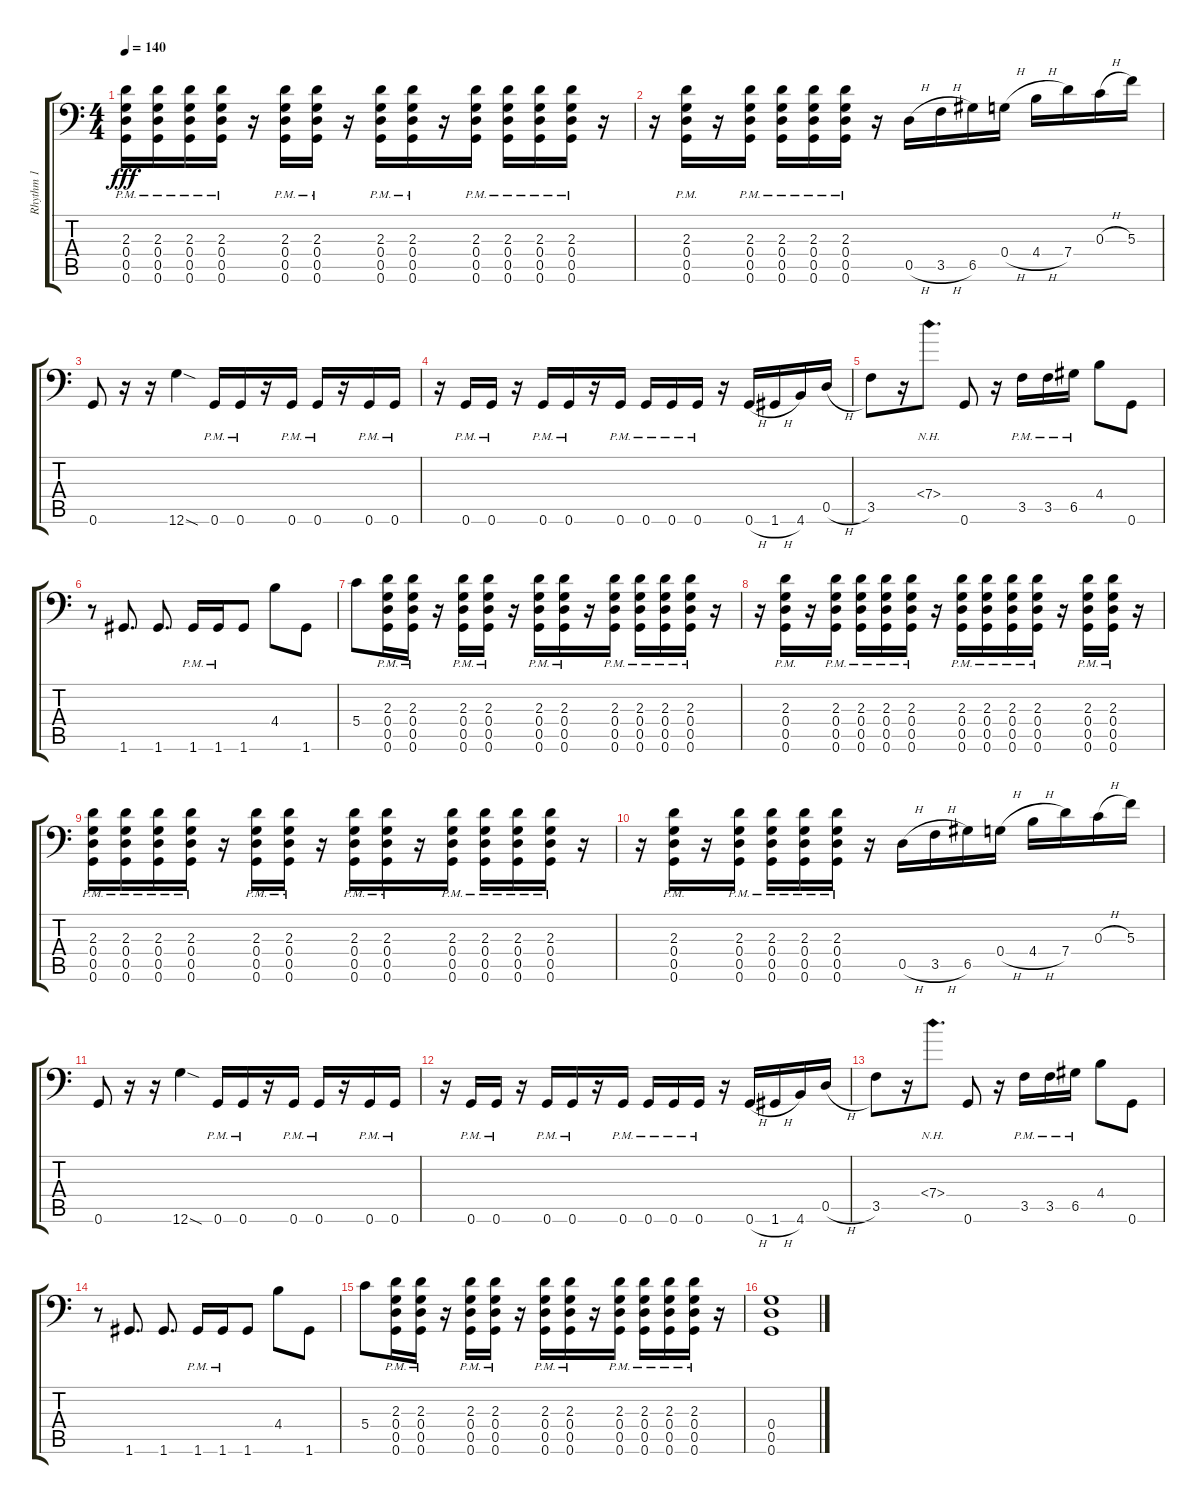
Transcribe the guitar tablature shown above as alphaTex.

\track ("Rhythm 1" "Rhythm 1") {instrument distortionguitar}
\staff {score tabs}
\tuning (A3 E3 C3 G2 D2 G1) {hide}
\ts (4 4)
\tempo 140
\clef f4
\ks c
(2.3{pm} 0.4{pm} 0.5{pm} 0.6{pm}).16{dy fff} (2.3{pm} 0.4{pm} 0.5{pm} 0.6{pm}).16 (2.3{pm} 0.4{pm} 0.5{pm} 0.6{pm}).16 (2.3{pm} 0.4{pm} 0.5{pm} 0.6{pm}).16 r.16 (2.3{pm} 0.4{pm} 0.5{pm} 0.6{pm}).16 (2.3{pm} 0.4{pm} 0.5{pm} 0.6{pm}).16 r.16 (2.3{pm} 0.4{pm} 0.5{pm} 0.6{pm}).16 (2.3{pm} 0.4{pm} 0.5{pm} 0.6{pm}).16 r.16 (2.3{pm} 0.4{pm} 0.5{pm} 0.6{pm}).16 (2.3{pm} 0.4{pm} 0.5{pm} 0.6{pm}).16 (2.3{pm} 0.4{pm} 0.5{pm} 0.6{pm}).16 (2.3{pm} 0.4{pm} 0.5{pm} 0.6{pm}).16 r.16 |
r.16 (2.3{pm} 0.4{pm} 0.5{pm} 0.6).16 r.16 (2.3{pm} 0.4{pm} 0.5{pm} 0.6).16 (2.3{pm} 0.4{pm} 0.5{pm} 0.6).16 (2.3{pm} 0.4{pm} 0.5{pm} 0.6).16 (2.3{pm} 0.4{pm} 0.5{pm} 0.6).16 r.16 0.5{h}.16 3.5{h}.16 6.5.16 0.4{h}.16 4.4{h}.16 7.4.16 0.3{h}.16 5.3.16 |
0.6.8 r.16 r.16 12.6{sod}.4 0.6{pm}.16 0.6{pm}.16 r.16 0.6{pm}.16 0.6{pm}.16 r.16 0.6{pm}.16 0.6{pm}.16 |
r.16 0.6{pm}.16 0.6{pm}.16 r.16 0.6{pm}.16 0.6{pm}.16 r.16 0.6{pm}.16 0.6{pm}.16 0.6{pm}.16 0.6{pm}.16 r.16 0.6{h}.16 1.6{h}.16 4.6.16 0.5{h}.16 |
3.5.8 r.16 7.4{nh}.8{d} 0.6.8 r.16 3.5{pm}.16 3.5{pm}.16 6.5{pm}.16 4.4.8 0.6.8 |
r.8 1.6.8{d} 1.6.8{d} 1.6{pm}.16 1.6{pm}.16 1.6.8 4.4.8 1.6.8 |
5.4.8 (2.3{pm} 0.4{pm} 0.5{pm} 0.6{pm}).16 (2.3{pm} 0.4{pm} 0.5{pm} 0.6{pm}).16 r.16 (2.3{pm} 0.4{pm} 0.5{pm} 0.6{pm}).16 (2.3{pm} 0.4{pm} 0.5{pm} 0.6{pm}).16 r.16 (2.3{pm} 0.4{pm} 0.5{pm} 0.6{pm}).16 (2.3{pm} 0.4{pm} 0.5{pm} 0.6{pm}).16 r.16 (2.3{pm} 0.4{pm} 0.5{pm} 0.6{pm}).16 (2.3{pm} 0.4{pm} 0.5{pm} 0.6{pm}).16 (2.3{pm} 0.4{pm} 0.5{pm} 0.6{pm}).16 (2.3{pm} 0.4{pm} 0.5{pm} 0.6{pm}).16 r.16 |
r.16 (2.3{pm} 0.4{pm} 0.5{pm} 0.6{pm}).16 r.16 (2.3{pm} 0.4{pm} 0.5{pm} 0.6{pm}).16 (2.3{pm} 0.4{pm} 0.5{pm} 0.6{pm}).16 (2.3{pm} 0.4{pm} 0.5{pm} 0.6{pm}).16 (2.3{pm} 0.4{pm} 0.5{pm} 0.6{pm}).16 r.16 (2.3{pm} 0.4{pm} 0.5{pm} 0.6{pm}).16 (2.3{pm} 0.4{pm} 0.5{pm} 0.6{pm}).16 (2.3{pm} 0.4{pm} 0.5{pm} 0.6{pm}).16 (2.3{pm} 0.4{pm} 0.5{pm} 0.6{pm}).16 r.16 (2.3{pm} 0.4{pm} 0.5{pm} 0.6{pm}).16 (2.3{pm} 0.4{pm} 0.5{pm} 0.6{pm}).16 r.16 |
(2.3{pm} 0.4{pm} 0.5{pm} 0.6{pm}).16 (2.3{pm} 0.4{pm} 0.5{pm} 0.6{pm}).16 (2.3{pm} 0.4{pm} 0.5{pm} 0.6{pm}).16 (2.3{pm} 0.4{pm} 0.5{pm} 0.6{pm}).16 r.16 (2.3{pm} 0.4{pm} 0.5{pm} 0.6{pm}).16 (2.3{pm} 0.4{pm} 0.5{pm} 0.6{pm}).16 r.16 (2.3{pm} 0.4{pm} 0.5{pm} 0.6{pm}).16 (2.3{pm} 0.4{pm} 0.5{pm} 0.6{pm}).16 r.16 (2.3{pm} 0.4{pm} 0.5{pm} 0.6{pm}).16 (2.3{pm} 0.4{pm} 0.5{pm} 0.6{pm}).16 (2.3{pm} 0.4{pm} 0.5{pm} 0.6{pm}).16 (2.3{pm} 0.4{pm} 0.5{pm} 0.6{pm}).16 r.16 |
r.16 (2.3{pm} 0.4{pm} 0.5{pm} 0.6).16 r.16 (2.3{pm} 0.4{pm} 0.5{pm} 0.6).16 (2.3{pm} 0.4{pm} 0.5{pm} 0.6).16 (2.3{pm} 0.4{pm} 0.5{pm} 0.6).16 (2.3{pm} 0.4{pm} 0.5{pm} 0.6).16 r.16 0.5{h}.16 3.5{h}.16 6.5.16 0.4{h}.16 4.4{h}.16 7.4.16 0.3{h}.16 5.3.16 |
0.6.8 r.16 r.16 12.6{sod}.4 0.6{pm}.16 0.6{pm}.16 r.16 0.6{pm}.16 0.6{pm}.16 r.16 0.6{pm}.16 0.6{pm}.16 |
r.16 0.6{pm}.16 0.6{pm}.16 r.16 0.6{pm}.16 0.6{pm}.16 r.16 0.6{pm}.16 0.6{pm}.16 0.6{pm}.16 0.6{pm}.16 r.16 0.6{h}.16 1.6{h}.16 4.6.16 0.5{h}.16 |
3.5.8 r.16 7.4{nh}.8{d} 0.6.8 r.16 3.5{pm}.16 3.5{pm}.16 6.5{pm}.16 4.4.8 0.6.8 |
r.8 1.6.8{d} 1.6.8{d} 1.6{pm}.16 1.6{pm}.16 1.6.8 4.4.8 1.6.8 |
5.4.8 (2.3 0.4 0.5 0.6{pm}).16 (2.3 0.4 0.5 0.6{pm}).16 r.16 (2.3 0.4 0.5 0.6{pm}).16 (2.3 0.4 0.5 0.6{pm}).16 r.16 (2.3 0.4 0.5 0.6{pm}).16 (2.3 0.4 0.5 0.6{pm}).16 r.16 (2.3 0.4 0.5 0.6{pm}).16 (2.3 0.4 0.5 0.6{pm}).16 (2.3 0.4 0.5 0.6{pm}).16 (2.3 0.4 0.5 0.6{pm}).16 r.16 |
(0.4 0.5 0.6).1
